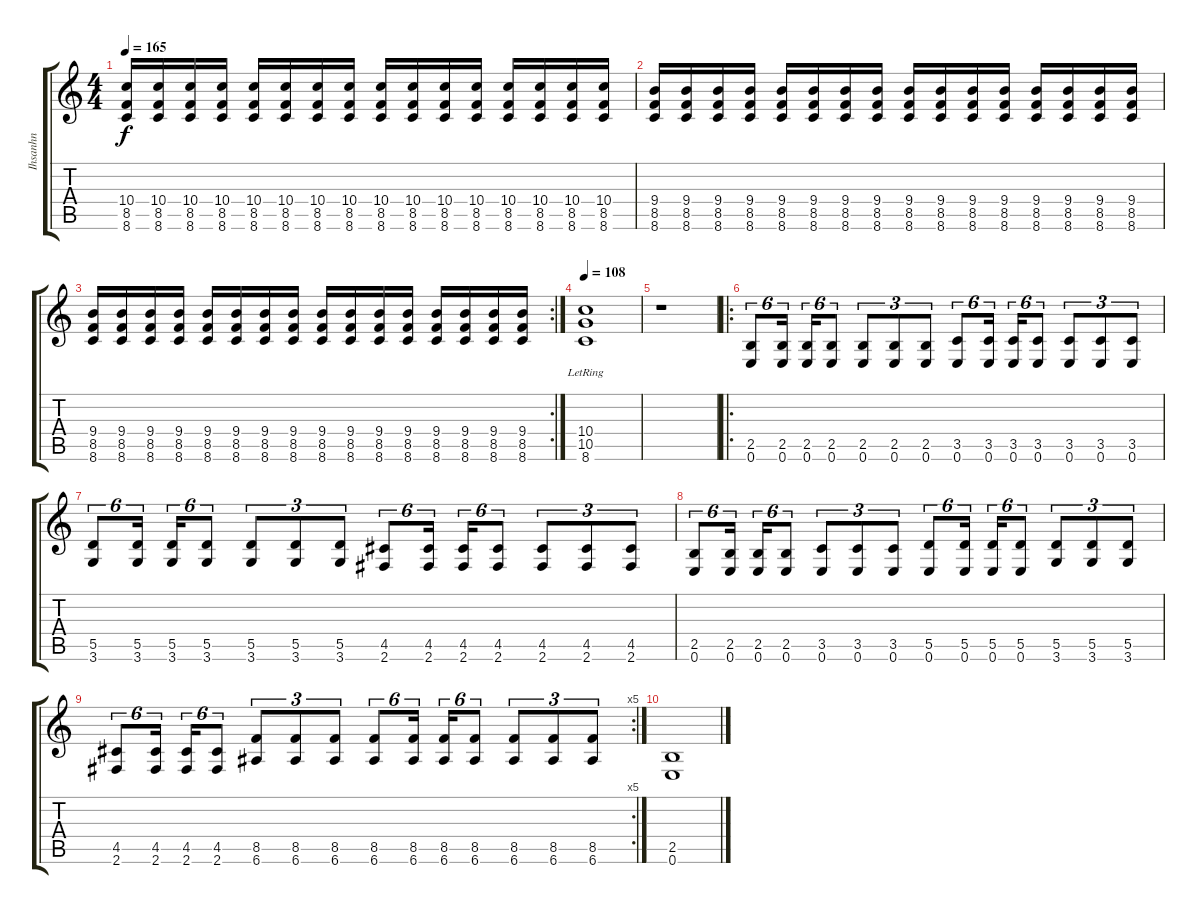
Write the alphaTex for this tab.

\track ("Ihsanhn" "Ihsanhn") {instrument distortionguitar}
\staff {score tabs}
\tuning (E4 B3 G3 D3 A2 E2) {hide}
\ts (4 4)
\tempo 165
\clef g2
\ks c
(10.4 8.5 8.6).16{dy f} (10.4 8.5 8.6).16 (10.4 8.5 8.6).16 (10.4 8.5 8.6).16 (10.4 8.5 8.6).16 (10.4 8.5 8.6).16 (10.4 8.5 8.6).16 (10.4 8.5 8.6).16 (10.4 8.5 8.6).16 (10.4 8.5 8.6).16 (10.4 8.5 8.6).16 (10.4 8.5 8.6).16 (10.4 8.5 8.6).16 (10.4 8.5 8.6).16 (10.4 8.5 8.6).16 (10.4 8.5 8.6).16 |
(9.4 8.5 8.6).16 (9.4 8.5 8.6).16 (9.4 8.5 8.6).16 (9.4 8.5 8.6).16 (9.4 8.5 8.6).16 (9.4 8.5 8.6).16 (9.4 8.5 8.6).16 (9.4 8.5 8.6).16 (9.4 8.5 8.6).16 (9.4 8.5 8.6).16 (9.4 8.5 8.6).16 (9.4 8.5 8.6).16 (9.4 8.5 8.6).16 (9.4 8.5 8.6).16 (9.4 8.5 8.6).16 (9.4 8.5 8.6).16 |
\rc 2
(9.4 8.5 8.6).16 (9.4 8.5 8.6).16 (9.4 8.5 8.6).16 (9.4 8.5 8.6).16 (9.4 8.5 8.6).16 (9.4 8.5 8.6).16 (9.4 8.5 8.6).16 (9.4 8.5 8.6).16 (9.4 8.5 8.6).16 (9.4 8.5 8.6).16 (9.4 8.5 8.6).16 (9.4 8.5 8.6).16 (9.4 8.5 8.6).16 (9.4 8.5 8.6).16 (9.4 8.5 8.6).16 (9.4 8.5 8.6).16 |
\tempo 108
(10.4{lr} 10.5{lr} 8.6).1 |
r.1 |
\ro
(2.5 0.6).8{tu (6 4)} (2.5 0.6).16{tu (6 4)} (2.5 0.6).16{tu (6 4)} (2.5 0.6).8{tu (6 4)} (2.5 0.6).8{tu (3 2)} (2.5 0.6).8{tu (3 2)} (2.5 0.6).8{tu (3 2)} (3.5 0.6).8{tu (6 4)} (3.5 0.6).16{tu (6 4)} (3.5 0.6).16{tu (6 4)} (3.5 0.6).8{tu (6 4)} (3.5 0.6).8{tu (3 2)} (3.5 0.6).8{tu (3 2)} (3.5 0.6).8{tu (3 2)} |
(5.5 3.6).8{tu (6 4)} (5.5 3.6).16{tu (6 4)} (5.5 3.6).16{tu (6 4)} (5.5 3.6).8{tu (6 4)} (5.5 3.6).8{tu (3 2)} (5.5 3.6).8{tu (3 2)} (5.5 3.6).8{tu (3 2)} (4.5 2.6).8{tu (6 4)} (4.5 2.6).16{tu (6 4)} (4.5 2.6).16{tu (6 4)} (4.5 2.6).8{tu (6 4)} (4.5 2.6).8{tu (3 2)} (4.5 2.6).8{tu (3 2)} (4.5 2.6).8{tu (3 2)} |
(2.5 0.6).8{tu (6 4)} (2.5 0.6).16{tu (6 4)} (2.5 0.6).16{tu (6 4)} (2.5 0.6).8{tu (6 4)} (3.5 0.6).8{tu (3 2)} (3.5 0.6).8{tu (3 2)} (3.5 0.6).8{tu (3 2)} (5.5 0.6).8{tu (6 4)} (5.5 0.6).16{tu (6 4)} (5.5 0.6).16{tu (6 4)} (5.5 0.6).8{tu (6 4)} (5.5 3.6).8{tu (3 2)} (5.5 3.6).8{tu (3 2)} (5.5 3.6).8{tu (3 2)} |
\rc 5
(4.5 2.6).8{tu (6 4)} (4.5 2.6).16{tu (6 4)} (4.5 2.6).16{tu (6 4)} (4.5 2.6).8{tu (6 4)} (8.5 6.6).8{tu (3 2)} (8.5 6.6).8{tu (3 2)} (8.5 6.6).8{tu (3 2)} (8.5 6.6).8{tu (6 4)} (8.5 6.6).16{tu (6 4)} (8.5 6.6).16{tu (6 4)} (8.5 6.6).8{tu (6 4)} (8.5 6.6).8{tu (3 2)} (8.5 6.6).8{tu (3 2)} (8.5 6.6).8{tu (3 2)} |
(2.5 0.6).1
